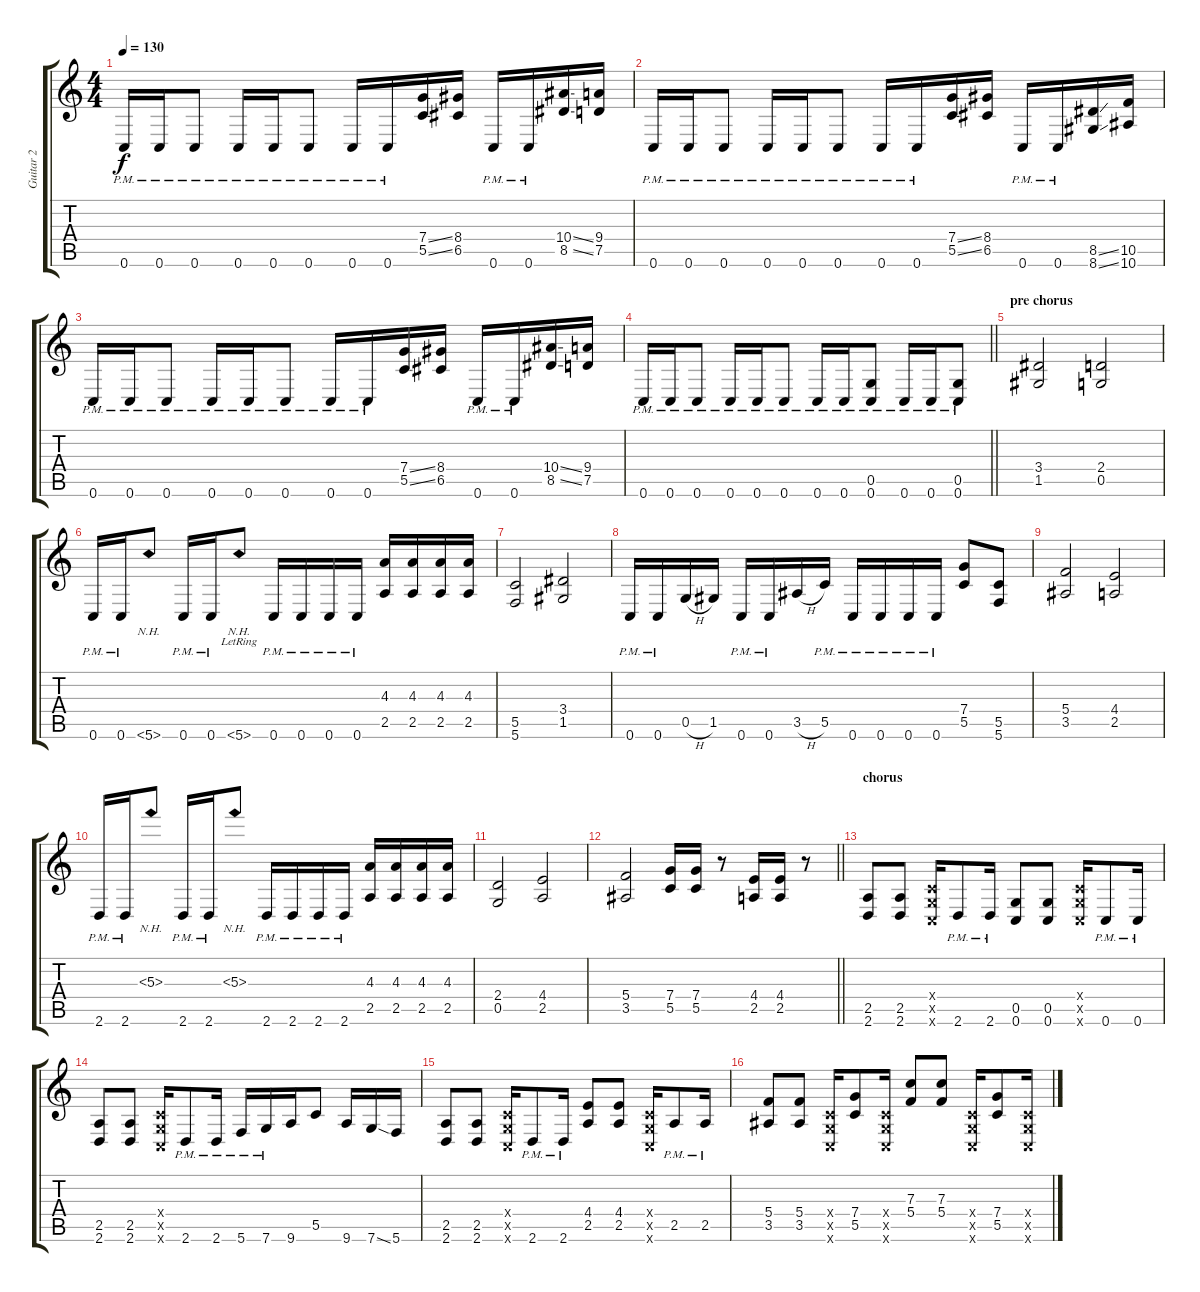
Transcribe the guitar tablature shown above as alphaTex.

\track ("Guitar 2" "Guitar 2") {instrument distortionguitar}
\staff {score tabs}
\tuning (D4 A3 F3 C3 G2 C2) {hide}
\ts (4 4)
\tempo 130
\clef g2
\ks c
0.6{pm}.16{dy f} 0.6{pm}.16 0.6{pm}.8 0.6{pm}.16 0.6{pm}.16 0.6{pm}.8 0.6{pm}.16 0.6{pm}.16 (7.4{ss} 5.5{ss}).16 (8.4 6.5).16 0.6{pm}.16 0.6{pm}.16 (10.4{ss} 8.5{ss}).16 (9.4 7.5).16 |
0.6{pm}.16 0.6{pm}.16 0.6{pm}.8 0.6{pm}.16 0.6{pm}.16 0.6{pm}.8 0.6{pm}.16 0.6{pm}.16 (7.4{ss} 5.5{ss}).16 (8.4 6.5).16 0.6{pm}.16 0.6{pm}.16 (8.5{ss} 8.6{ss}).16 (10.5 10.6).16 |
0.6{pm}.16 0.6{pm}.16 0.6{pm}.8 0.6{pm}.16 0.6{pm}.16 0.6{pm}.8 0.6{pm}.16 0.6{pm}.16 (7.4{ss} 5.5{ss}).16 (8.4 6.5).16 0.6{pm}.16 0.6{pm}.16 (10.4{ss} 8.5{ss}).16 (9.4 7.5).16 |
\barLineRight lightlight
0.6{pm}.16 0.6{pm}.16 0.6{pm}.8 0.6{pm}.16 0.6{pm}.16 0.6{pm}.8 0.6{pm}.16 0.6{pm}.16 (0.5{pm} 0.6{pm}).8 0.6{pm}.16 0.6{pm}.16 (0.5{pm} 0.6{pm}).8 |
\section ("" "pre chorus")
(3.4 1.5).2 (2.4 0.5).2 |
0.6{pm}.16 0.6{pm}.16 5.6{nh}.8 0.6{pm}.16 0.6{pm}.16 5.6{nh lr}.8 0.6{pm}.16 0.6{pm}.16 0.6{pm}.16 0.6{pm}.16 (4.3 2.5).16 (4.3 2.5).16 (4.3 2.5).16 (4.3 2.5).16 |
(5.5 5.6).2 (3.4 1.5).2 |
0.6{pm}.16 0.6{pm}.16 0.5{h}.16 1.5.16 0.6{pm}.16 0.6{pm}.16 3.5{h}.16 5.5{pm}.16 0.6{pm}.16 0.6{pm}.16 0.6{pm}.16 0.6{pm}.16 (7.4 5.5).8 (5.5 5.6).8 |
(5.4 3.5).2 (4.4 2.5).2 |
2.6{pm}.16 2.6{pm}.16 5.3{nh}.8 2.6{pm}.16 2.6{pm}.16 5.3{nh}.8 2.6{pm}.16 2.6{pm}.16 2.6{pm}.16 2.6{pm}.16 (4.3 2.5).16 (4.3 2.5).16 (4.3 2.5).16 (4.3 2.5).16 |
(2.4 0.5).2 (4.4 2.5).2 |
\barLineRight lightlight
(5.4 3.5).2 (7.4 5.5).16 (7.4 5.5).16 r.8 (4.4 2.5).16 (4.4 2.5).16 r.8 |
\section ("" "chorus")
(2.5 2.6).8 (2.5 2.6).8 (0.4{x} 0.5{x} 0.6{x}).16 2.6{pm}.8 2.6{pm}.16 (0.5 0.6).8 (0.5 0.6).8 (0.4{x} 0.5{x} 0.6{x}).16 0.6{pm}.8 0.6{pm}.16 |
(2.5 2.6).8 (2.5 2.6).8 (0.4{x} 0.5{x} 0.6{x}).16 2.6{pm}.8 2.6{pm}.16 5.6{pm}.16 7.6{pm}.16 9.6.16 5.5.8 9.6.16 7.6{ss}.16 5.6.16 |
(2.5 2.6).8 (2.5 2.6).8 (0.4{x} 0.5{x} 0.6{x}).16 2.6{pm}.8 2.6{pm}.16 (4.4 2.5).8 (4.4 2.5).8 (0.4{x} 0.5{x} 0.6{x}).16 2.5{pm}.8 2.5{pm}.16 |
(5.4 3.5).8 (5.4 3.5).8 (0.4{x} 0.5{x} 0.6{x}).16 (7.4 5.5).8 (0.4{x} 0.5{x} 0.6{x}).16 (7.3 5.4).8 (7.3 5.4).8 (0.4{x} 0.5{x} 0.6{x}).16 (7.4 5.5).8 (0.4{x} 0.5{x} 0.6{x}).16
